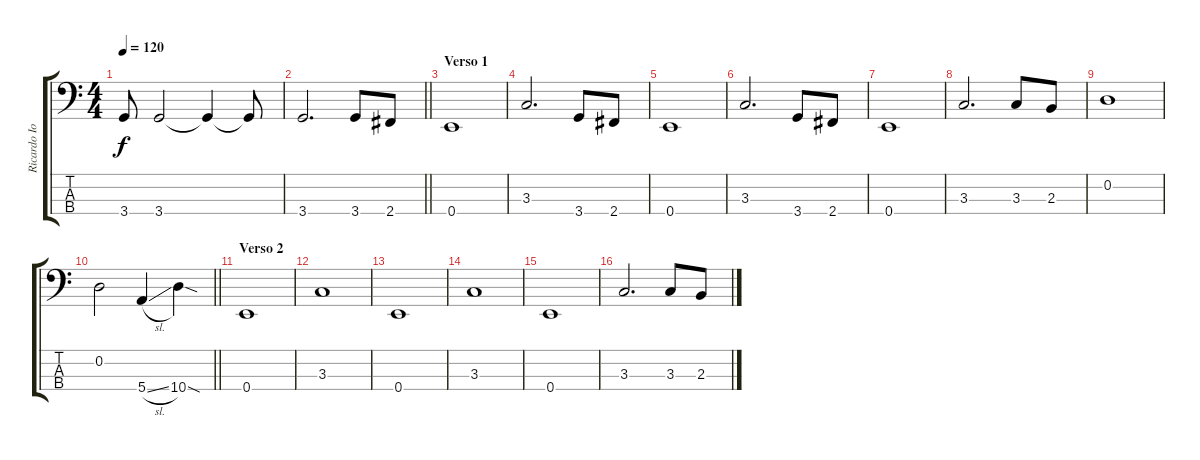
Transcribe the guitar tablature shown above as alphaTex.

\track ("Ricardo Iorio" "Ricardo Io") {instrument electricbasspick}
\staff {score tabs}
\tuning (G2 D2 A1 E1) {hide}
\ts (4 4)
\tempo 120
\clef f4
\ks c
3.4.8{dy f} 3.4.2 3.4{t}.4 3.4{t}.8 |
\barLineRight lightlight
3.4.2{d} 3.4.8 2.4.8 |
\section ("" "Verso 1")
0.4.1 |
3.3.2{d} 3.4.8 2.4.8 |
0.4.1 |
3.3.2{d} 3.4.8 2.4.8 |
0.4.1 |
3.3.2{d} 3.3.8 2.3.8 |
0.2.1 |
\barLineRight lightlight
0.2.2 5.4{sl}.4 10.4{sod}.4 |
\section ("" "Verso 2")
0.4.1 |
3.3.1 |
0.4.1 |
3.3.1 |
0.4.1 |
3.3.2{d} 3.3.8 2.3.8
